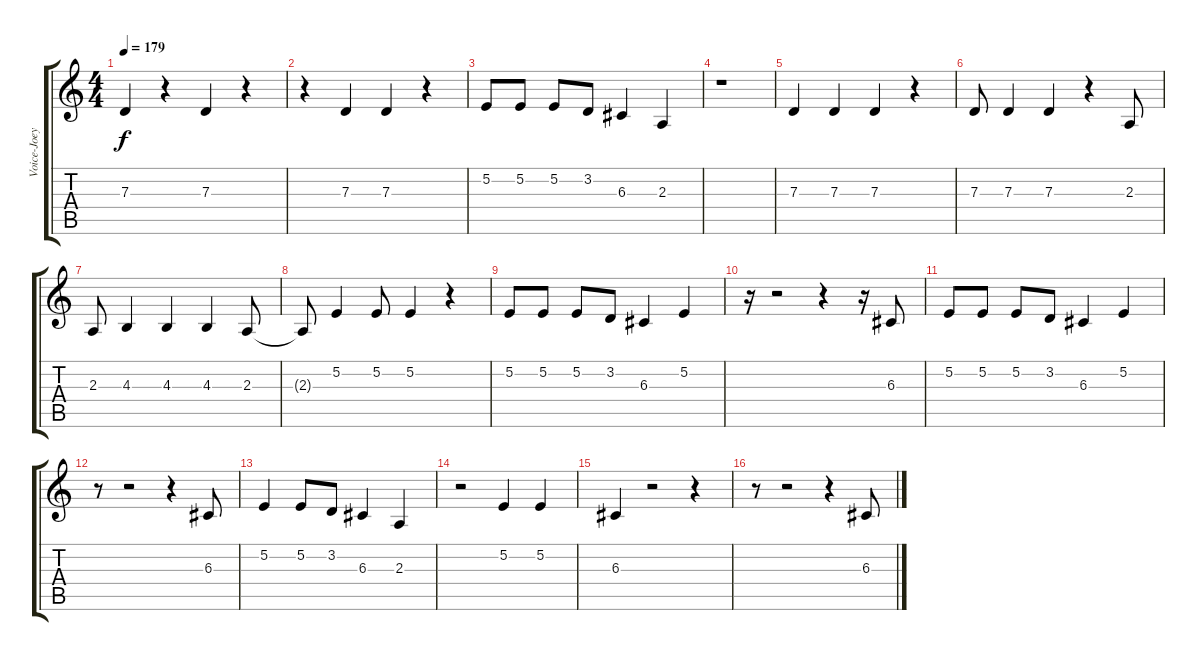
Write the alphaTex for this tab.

\track ("Voice-Joey Ramone" "Voice-Joey") {instrument lead6voice}
\staff {score tabs}
\tuning (E4 B3 G3 D3 A2 E2) {hide}
\ts (4 4)
\tempo 179
\clef g2
\ks c
7.3.4{dy f} r.4 7.3.4 r.4 |
r.4 7.3.4 7.3.4 r.4 |
5.2.8 5.2.8 5.2.8 3.2.8 6.3.4 2.3.4 |
r.1 |
7.3.4 7.3.4 7.3.4 r.4 |
7.3.8 7.3.4 7.3.4 r.4 2.3.8 |
2.3.8 4.3.4 4.3.4 4.3.4 2.3.8 |
2.3{t}.8 5.2.4 5.2.8 5.2.4 r.4 |
5.2.8 5.2.8 5.2.8 3.2.8 6.3.4 5.2.4 |
r.16 r.2 r.4 r.16 6.3.8 |
5.2.8 5.2.8 5.2.8 3.2.8 6.3.4 5.2.4 |
r.8 r.2 r.4 6.3.8 |
5.2.4 5.2.8 3.2.8 6.3.4 2.3.4 |
r.2 5.2.4 5.2.4 |
6.3.4 r.2 r.4 |
r.8 r.2 r.4 6.3.8
